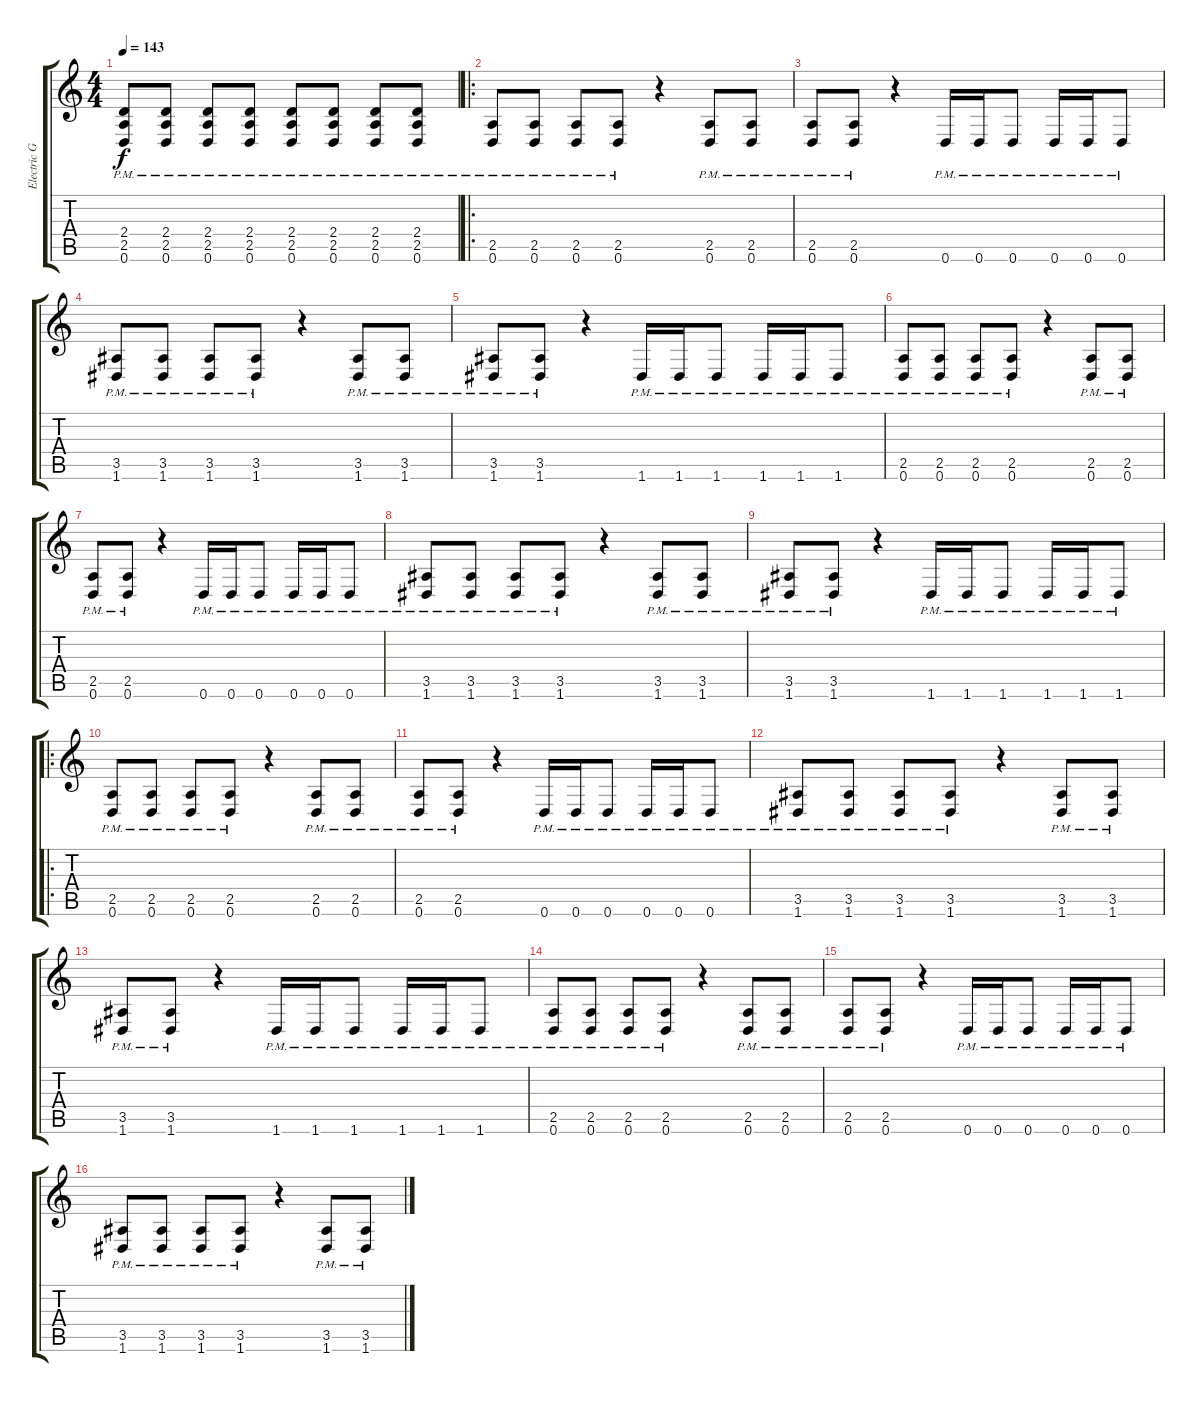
\track ("Electric Guitar" "Electric G") {instrument distortionguitar}
\staff {score tabs}
\tuning (D4 A3 F3 C3 G2 D2) {hide}
\ts (4 4)
\tempo 143
\clef g2
\ks c
(2.4{pm} 2.5{pm} 0.6{pm}).8{dy f} (2.4{pm} 2.5{pm} 0.6{pm}).8 (2.4{pm} 2.5{pm} 0.6{pm}).8 (2.4{pm} 2.5{pm} 0.6{pm}).8 (2.4{pm} 2.5{pm} 0.6{pm}).8 (2.4{pm} 2.5{pm} 0.6{pm}).8 (2.4{pm} 2.5{pm} 0.6{pm}).8 (2.4{pm} 2.5{pm} 0.6{pm}).8 |
\ro
(2.5{pm} 0.6{pm}).8 (2.5{pm} 0.6{pm}).8 (2.5{pm} 0.6{pm}).8 (2.5{pm} 0.6{pm}).8 r.4 (2.5{pm} 0.6{pm}).8 (2.5{pm} 0.6{pm}).8 |
(2.5{pm} 0.6{pm}).8 (2.5{pm} 0.6{pm}).8 r.4 0.6{pm}.16 0.6{pm}.16 0.6{pm}.8 0.6{pm}.16 0.6{pm}.16 0.6{pm}.8 |
(3.5{pm} 1.6{pm}).8 (3.5{pm} 1.6{pm}).8 (3.5{pm} 1.6{pm}).8 (3.5{pm} 1.6{pm}).8 r.4 (3.5{pm} 1.6{pm}).8 (3.5{pm} 1.6{pm}).8 |
(3.5{pm} 1.6{pm}).8 (3.5{pm} 1.6{pm}).8 r.4 1.6{pm}.16 1.6{pm}.16 1.6{pm}.8 1.6{pm}.16 1.6{pm}.16 1.6{pm}.8 |
(2.5{pm} 0.6{pm}).8 (2.5{pm} 0.6{pm}).8 (2.5{pm} 0.6{pm}).8 (2.5{pm} 0.6{pm}).8 r.4 (2.5{pm} 0.6{pm}).8 (2.5{pm} 0.6{pm}).8 |
(2.5{pm} 0.6{pm}).8 (2.5{pm} 0.6{pm}).8 r.4 0.6{pm}.16 0.6{pm}.16 0.6{pm}.8 0.6{pm}.16 0.6{pm}.16 0.6{pm}.8 |
(3.5{pm} 1.6{pm}).8 (3.5{pm} 1.6{pm}).8 (3.5{pm} 1.6{pm}).8 (3.5{pm} 1.6{pm}).8 r.4 (3.5{pm} 1.6{pm}).8 (3.5{pm} 1.6{pm}).8 |
(3.5{pm} 1.6{pm}).8 (3.5{pm} 1.6{pm}).8 r.4 1.6{pm}.16 1.6{pm}.16 1.6{pm}.8 1.6{pm}.16 1.6{pm}.16 1.6{pm}.8 |
\ro
(2.5{pm} 0.6{pm}).8 (2.5{pm} 0.6{pm}).8 (2.5{pm} 0.6{pm}).8 (2.5{pm} 0.6{pm}).8 r.4 (2.5{pm} 0.6{pm}).8 (2.5{pm} 0.6{pm}).8 |
(2.5{pm} 0.6{pm}).8 (2.5{pm} 0.6{pm}).8 r.4 0.6{pm}.16 0.6{pm}.16 0.6{pm}.8 0.6{pm}.16 0.6{pm}.16 0.6{pm}.8 |
(3.5{pm} 1.6{pm}).8 (3.5{pm} 1.6{pm}).8 (3.5{pm} 1.6{pm}).8 (3.5{pm} 1.6{pm}).8 r.4 (3.5{pm} 1.6{pm}).8 (3.5{pm} 1.6{pm}).8 |
(3.5{pm} 1.6{pm}).8 (3.5{pm} 1.6{pm}).8 r.4 1.6{pm}.16 1.6{pm}.16 1.6{pm}.8 1.6{pm}.16 1.6{pm}.16 1.6{pm}.8 |
(2.5{pm} 0.6{pm}).8 (2.5{pm} 0.6{pm}).8 (2.5{pm} 0.6{pm}).8 (2.5{pm} 0.6{pm}).8 r.4 (2.5{pm} 0.6{pm}).8 (2.5{pm} 0.6{pm}).8 |
(2.5{pm} 0.6{pm}).8 (2.5{pm} 0.6{pm}).8 r.4 0.6{pm}.16 0.6{pm}.16 0.6{pm}.8 0.6{pm}.16 0.6{pm}.16 0.6{pm}.8 |
(3.5{pm} 1.6{pm}).8 (3.5{pm} 1.6{pm}).8 (3.5{pm} 1.6{pm}).8 (3.5{pm} 1.6{pm}).8 r.4 (3.5{pm} 1.6{pm}).8 (3.5{pm} 1.6{pm}).8
